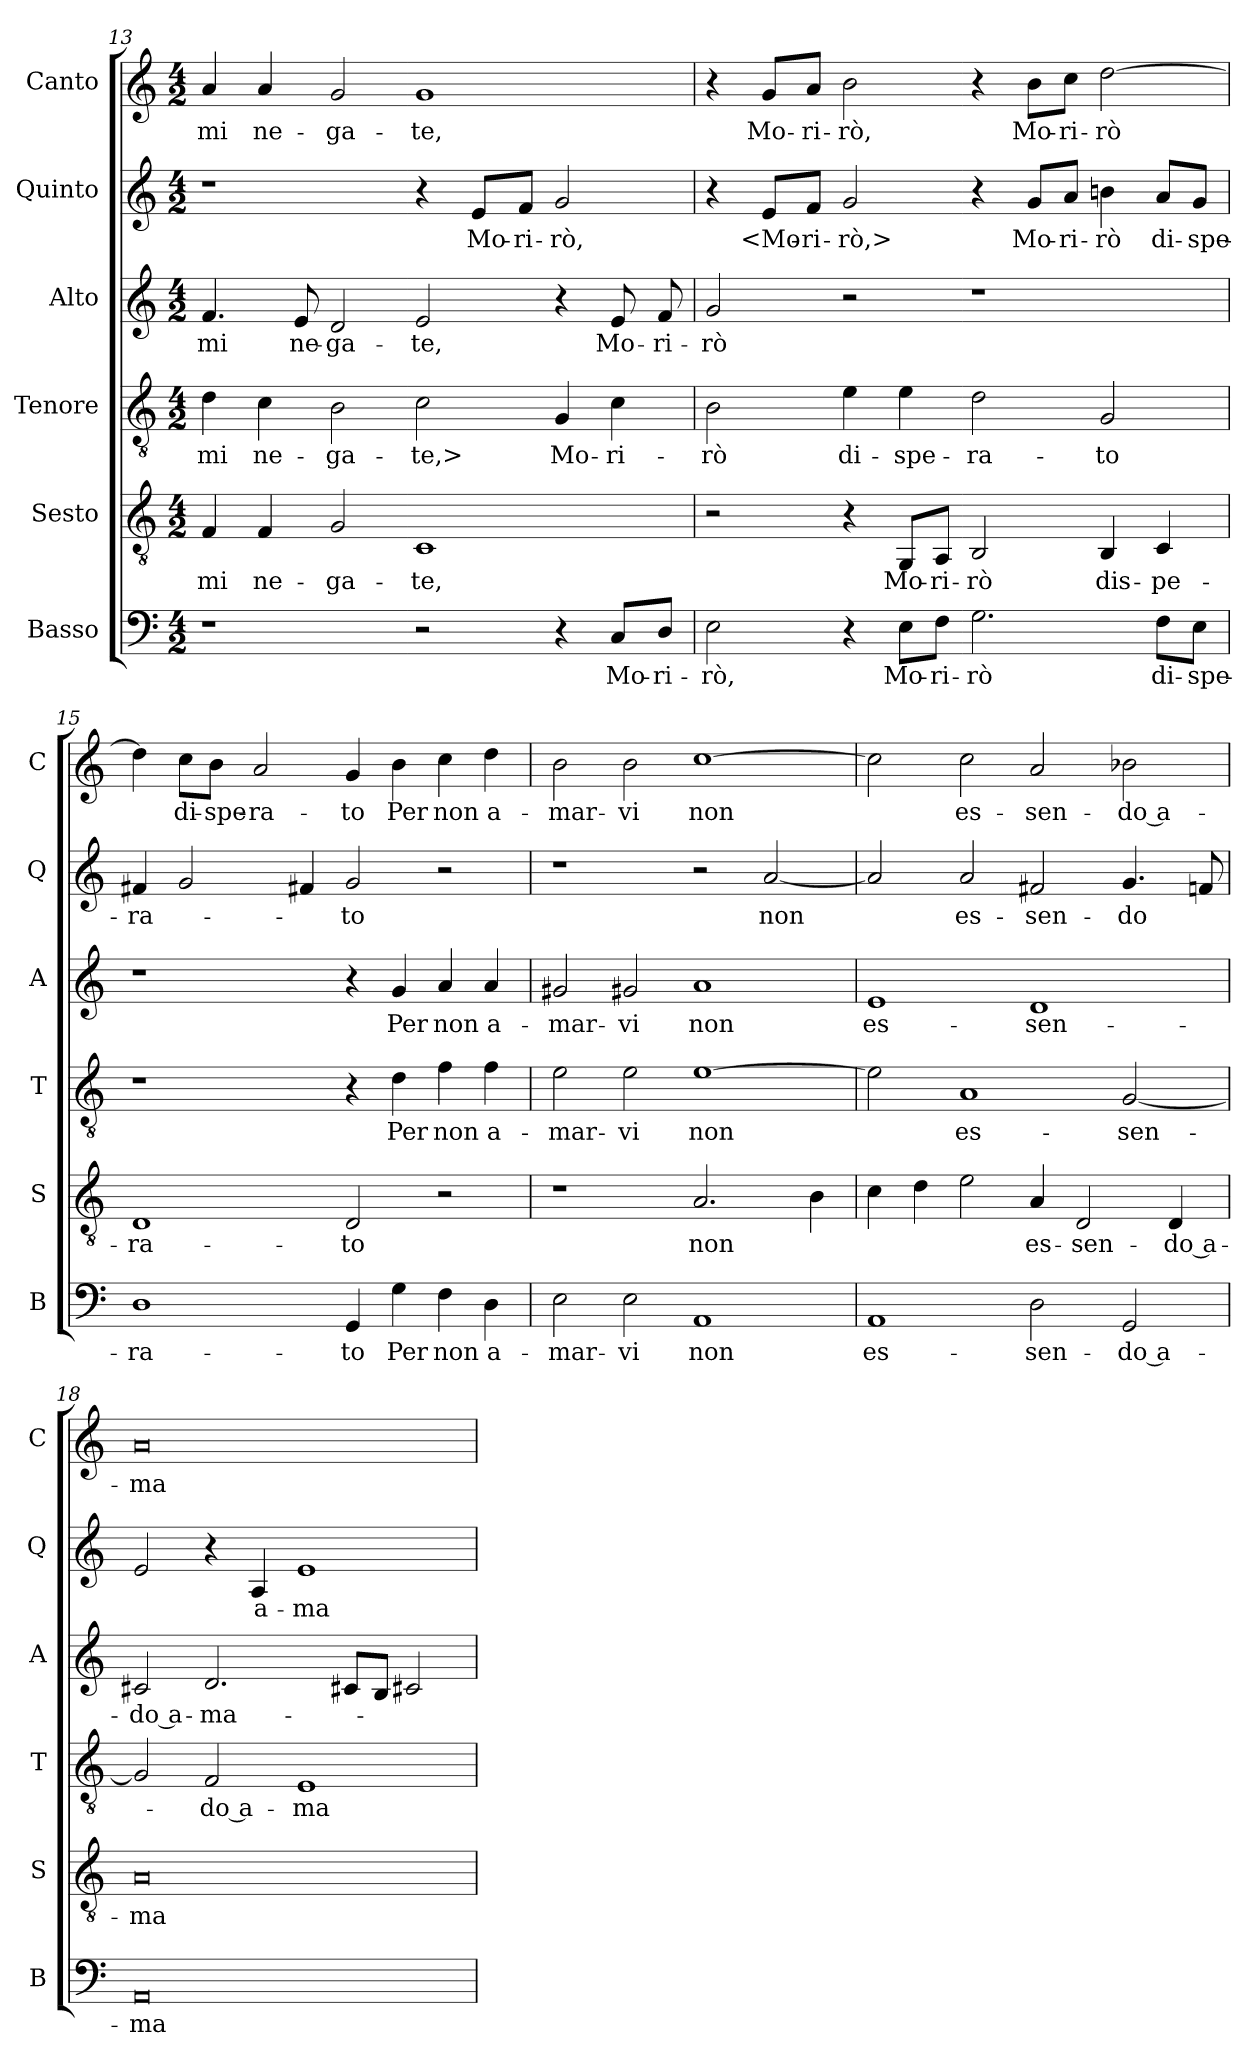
**kern	**text	**kern	**text	**kern	**text	**kern	**text	**kern	**text	**kern	**text
*part6	*part6	*part5	*part5	*part4	*part4	*part3	*part3	*part2	*part2	*part1	*part1
*staff6	*staff6	*staff5	*staff5	*staff4	*staff4	*staff3	*staff3	*staff2	*staff2	*staff1	*staff1
*I"Basso	*	*I"Sesto	*	*I"Tenore	*	*I"Alto	*	*I"Quinto	*	*I"Canto	*
*I'B	*	*I'S	*	*I'T	*	*I'A	*	*I'Q	*	*I'C	*
*clefF4	*	*clefGv2	*	*clefGv2	*	*clefG2	*	*clefG2	*	*clefG2	*
*k[]	*	*k[]	*	*k[]	*	*k[]	*	*k[]	*	*k[]	*
*a:	*	*a:	*	*a:	*	*a:	*	*a:	*	*a:	*
*M4/2	*	*M4/2	*	*M4/2	*	*M4/2	*	*M4/2	*	*M4/2	*
=13	=13	=13	=13	=13	=13	=13	=13	=13	=13	=13	=13
1r	.	4F	-mi	4d	-mi	4.f	-mi	1r	.	4a	-mi
.	.	4F	ne-	4c	ne-	.	.	.	.	4a	ne-
.	.	.	.	.	.	8e	ne-	.	.	.	.
.	.	2G	-ga-	2B	-ga-	2d	-ga-	.	.	2g	-ga-
2r	.	1C	-te,	2c	-te,>	2e	-te,	4r	.	1g	-te,
.	.	.	.	.	.	.	.	8e/L	Mo-	.	.
.	.	.	.	.	.	.	.	8f/J	-ri-	.	.
4r	.	.	.	4G	Mo-	4r	.	2g	-rò,	.	.
8C/L	Mo-	.	.	4c	-ri-	8e	Mo-	.	.	.	.
8D/J	-ri-	.	.	.	.	8f	-ri-	.	.	.	.
=14	=14	=14	=14	=14	=14	=14	=14	=14	=14	=14	=14
2E	-rò,	2r	.	2B	-rò	2g	-rò	4r	.	4r	.
.	.	.	.	.	.	.	.	8e/L	<Mo-	8g/L	Mo-
.	.	.	.	.	.	.	.	8f/J	-ri-	8a/J	-ri-
4r	.	4r	.	4e	di-	2r	.	2g	-rò,>	2b	-rò,
8E\L	Mo-	8GG/L	Mo-	4e	-spe-	.	.	.	.	.	.
8F\J	-ri-	8AA/J	-ri-	.	.	.	.	.	.	.	.
2.G	-rò	2BB	-rò	2d	-ra-	1r	.	4r	.	4r	.
.	.	.	.	.	.	.	.	8g/L	Mo-	8b\L	Mo-
.	.	.	.	.	.	.	.	8a/J	-ri-	8cc\J	-ri-
.	.	4BB	dis-	2G	-to	.	.	4bn	-rò	[2dd	-rò
8F\L	di-	4C	-pe-	.	.	.	.	8a/L	di-	.	.
8E\J	-spe-	.	.	.	.	.	.	8g/J	-spe-	.	.
=15	=15	=15	=15	=15	=15	=15	=15	=15	=15	=15	=15
1D	-ra-	1D	-ra-	1r	.	1r	.	4f#X	-ra-	4dd]	.
.	.	.	.	.	.	.	.	2g	.	8cc\L	di-
.	.	.	.	.	.	.	.	.	.	8b\J	-spe-
.	.	.	.	.	.	.	.	.	.	2a	-ra-
.	.	.	.	.	.	.	.	4f#X	.	.	.
4GG	-to	2D	-to	4r	.	4r	.	2g	-to	4g	-to
4G	Per	.	.	4d	Per	4g	Per	.	.	4b	Per
4F	non	2r	.	4f	non	4a	non	2r	.	4cc	non
4D	a-	.	.	4f	a-	4a	a-	.	.	4dd	a-
=16	=16	=16	=16	=16	=16	=16	=16	=16	=16	=16	=16
2E	-mar-	1r	.	2e	-mar-	2g#X	-mar-	1r	.	2b	-mar-
2E	-vi	.	.	2e	-vi	2g#X	-vi	.	.	2b	-vi
1AA	non	2.A	non	[1e	non	1a	non	2r	.	[1cc	non
.	.	.	.	.	.	.	.	[2a	non	.	.
.	.	4B	.	.	.	.	.	.	.	.	.
=17	=17	=17	=17	=17	=17	=17	=17	=17	=17	=17	=17
1AA	es-	4c	.	2e]	.	1e	es-	2a]	.	2cc]	.
.	.	4d	.	.	.	.	.	.	.	.	.
.	.	2e	.	1A	es-	.	.	2a	es-	2cc	es-
2D	-sen-	4A	es-	.	.	1d	-sen-	2f#X	-sen-	2a	-sen-
.	.	2D	-sen-	.	.	.	.	.	.	.	.
2GG	-do a-	.	.	[2G	-sen-	.	.	4.g	-do	2b-X	-do a-
.	.	4D	-do a-	.	.	.	.	.	.	.	.
.	.	.	.	.	.	.	.	8fn	.	.	.
=18	=18	=18	=18	=18	=18	=18	=18	=18	=18	=18	=18
0AA	-ma-	0A	-ma-	2G]	.	2c#X	-do a-	2e	.	0a	-ma-
.	.	.	.	2F	-do a-	2.d	-ma-	4r	.	.	.
.	.	.	.	.	.	.	.	4A	a-	.	.
.	.	.	.	1E	-ma-	.	.	1e	-ma-	.	.
.	.	.	.	.	.	8c#XL	.	.	.	.	.
.	.	.	.	.	.	8BJ	.	.	.	.	.
.	.	.	.	.	.	2c#X	.	.	.	.	.
=	=	=	=	=	=	=	=	=	=	=	=
*-	*-	*-	*-	*-	*-	*-	*-	*-	*-	*-	*-
